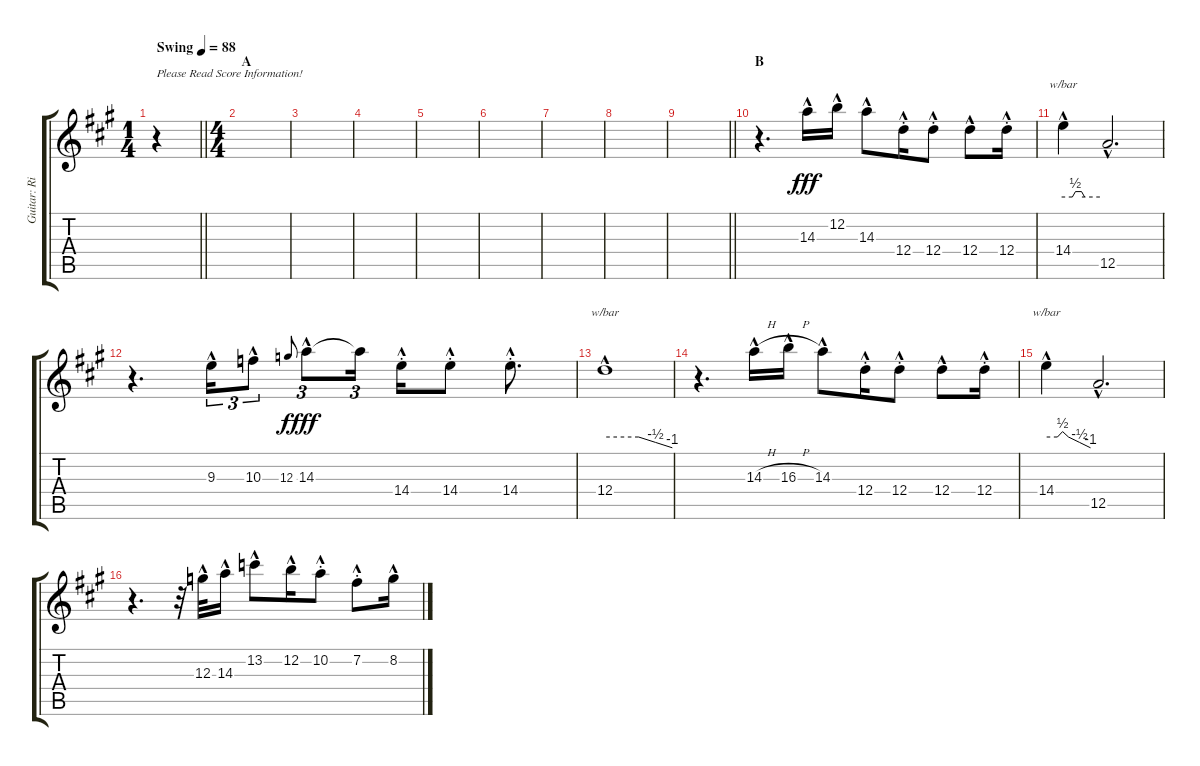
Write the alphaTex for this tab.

\track ("Guitar: Rik" "Guitar: Ri") {instrument acousticguitarnylon}
\staff {score tabs}
\tuning (E4 B3 G3 D3 A2 E2) {hide}
\ts (1 4)
\tempo (88 "Swing")
\clef g2
\barLineRight lightlight
\ks a
r.4{txt "Please Read Score Information!" dy fff instrument acousticguitarnylon} |
\ts (4 4)
\section ("" "A")
|
|
|
|
|
|
|
\barLineRight lightlight
|
\section ("" "B")
r.4{d} 14.3{hac}.16 12.2{hac}.16 14.3{hac}.8 12.4{hac st}.16 12.4{hac st}.8 12.4{hac}.8 12.4{hac st}.16 |
14.4{hac}.4{tbe (custom default 0 0 15 0 20 2 30 2 35 0 60 0) volume 0} 12.5{hac}.2{d} |
r.4{d volume 16} 9.3{hac}.16{tu (3 2)} 10.3{hac}.8{tu (3 2)} 12.3.8{gr onbeat dy f} 14.3{hac}.8{tu (3 2) dy fff} 14.3{t}.16{tu (3 2) beam splitsecondary} 14.4{hac st}.16 14.4{hac st}.8 14.4{hac st}.8{d} |
12.4{hac}.1{tbe (custom default 0 0 30 0 45 -2 60 -4) volume 0} |
r.4{d volume 16} 14.3{h hac}.16 16.3{h hac}.16 14.3{hac}.8 12.4{hac st}.16 12.4{hac st}.8 12.4{hac}.8 12.4{hac st}.16 |
14.4{hac}.4{tbe (custom default 0 0 15 0 22 2 30 0 45 -2 60 -4) volume 0} 12.5{hac}.2{d} |
r.4{d volume 16} r.32 12.3{hac}.32 14.3{hac}.16 13.2{hac}.8 12.2{hac}.16 10.2{hac st}.8 7.2{hac st}.8 8.2{hac}.16
